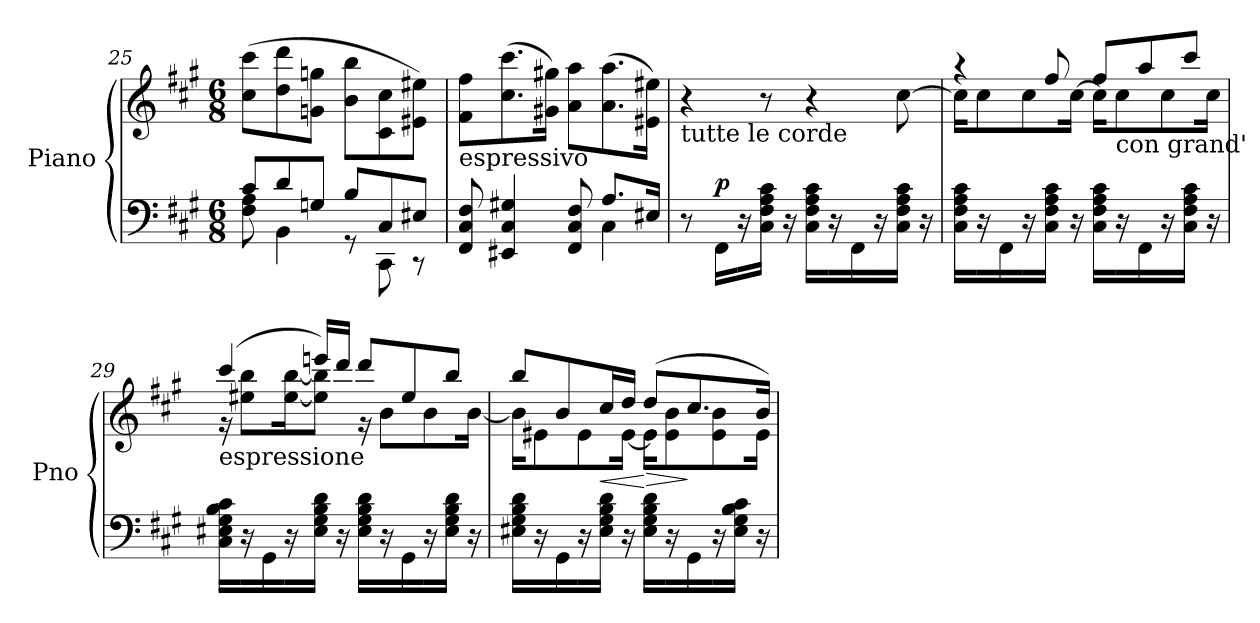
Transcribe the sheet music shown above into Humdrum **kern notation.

**kern	**kern	**dynam
*part1	*part1	*part1
*staff2	*staff1	*staff1/2
*I"Piano	*	*
*I'Pno	*	*
!!LO:PB:g=z
*clefF4	*clefG2	*
*k[f#c#g#]	*k[f#c#g#]	*
*A:	*A:	*
*M6/8	*M6/8	*
=25	=25	=25
*^	*	*
8c#/L	8F#\ 8A\	(8cc#\ 8ccc#\L	.
8d/	4BB\	8dd\ 8ddd\	.
8Gn/J	.	8gn\ 8ggn\J	.
8B/L	8rGG	8b\ 8bb\L	.
8C#/	8CC#\	8c#\ 8cc#\	.
8E#X/J	8rCC	8e#X\ 8ee#X\J)	.
=26	=26	=26	=26
!	!	!LO:TX:b:t=espressivo	!
8FF#/ 8C#/ 8F#/	2ryy	8f#\ 8ff#\L	.
4EE#X/ 4C#/ 4G#X/	.	(8.cc#\ 8.ccc#\	.
.	.	16g#X\ 16gg#X\Jk)	.
8FF#/ 8C#/ 8F#/	.	8a\ 8aa\L	.
8.A/L	4C#\	(8.a\ 8.aa\	.
16E#X/Jk	.	16e#X\ 16ee#X\Jk)	.
=27	=27	=27	=27
!	!	!LO:TX:b:t=tutte le corde	!
8r	8ryy	4r	.
!	!	!	!LO:DY:a=2
16ryy	16FF#\LL	.	p
16r	16ryy	.	.
16ryy	16C#\ 16F#\ 16A\ 16c#\JJ	8r	.
16r	16ryy	.	.
16ryy	16C#\ 16F#\ 16A\ 16c#\LL	4r	.
16r	16ryy	.	.
16ryy	16FF#\	.	.
16r	16ryy	.	.
16ryy	16C#\ 16F#\ 16A\ 16c#\JJ	[8cc#\	.
16r	16ryy	.	.
=28	=28	=28	=28
*	*	*^	*
16ryy	16C#\ 16F#\ 16A\ 16c#\LL	16cc#\KL]	4raa	.
16r	16ryy	8cc#\	.	.
16ryy	16FF#\	.	.	.
16r	16ryy	8cc#\	.	.
16ryy	16C#\ 16F#\ 16A\ 16c#\JJ	.	8ff#/	.
16r	16ryy	[16cc#\Jk	.	.
16ryy	16C#\ 16F#\ 16A\ 16c#\LL	16cc#\KL]	8ff#/L	.
!	!	!LO:TX:b:t=con grand'	!	!
16r	16ryy	8cc#\	.	.
16ryy	16FF#\	.	8aa/	.
16r	16ryy	8cc#\	.	.
16ryy	16C#\ 16F#\ 16A\ 16c#\JJ	.	8ccc#/J	.
16r	16ryy	16cc#\Jk	.	.
!!LO:LB:g=z	!!
=29	=29	=29	=29	=29
!	!	!LO:TX:b:t=espressione	!	!
16ryy	16C#\ 16E#X\ 16G#\ 16B\ 16c#\LL	(4ccc#/	16r	.
16r	16ryy	.	8ee#X\ 8bb\L	.
16ryy	16GG#\	.	.	.
16r	16ryy	.	[16ee#\ [16bb\K	.
16ryy	16E#\ 16G#\ 16B\ 16d\JJ	16eeen/LL)	8ee#\] 8bb\]J	.
16r	16ryy	16ddd/JJ	.	.
16ryy	16E#\ 16G#\ 16B\ 16d\LL	8ddd/L	16r	.
16r	16ryy	.	8b\L	.
16ryy	16GG#\	8ee#/	.	.
16r	16ryy	.	8b\	.
16ryy	16E#\ 16G#\ 16B\ 16d\JJ	8bb/J	.	.
16r	16ryy	.	[16b\Jk	.
=30	=30	=30	=30	=30
16ryy	16E#X\ 16G#\ 16B\ 16d\LL	8bb/L	16b\KL]	.
16r	16ryy	.	8e#X\	.
16ryy	16GG#\	8b/	.	.
16r	16ryy	.	8e#\	.
!	!	!	!	!LO:HP:b
16ryy	16E#\ 16G#\ 16B\ 16d\JJ	16cc#/L	.	<
16r	16ryy	16dd/JJ	[16e#\Jk	.
!	!	!	!	!LO:HP:n=1:b
16ryy	16E#\ 16G#\ 16B\ 16d\LL	(8dd/L	16e#\KL]	[ >
16r	16ryy	.	8e#\ 8b\	.
16ryy	16GG#\	8.cc#/	.	]
16r	16ryy	.	8e#\ 8b\	.
16ryy	16E#\ 16G#\ 16B\ 16c#\JJ	.	.	.
16r	16ryy	16b/Jk)	16e#\Jk	.
*v	*v	*	*	*
*	*v	*v	*
=	=	=
*-	*-	*-
